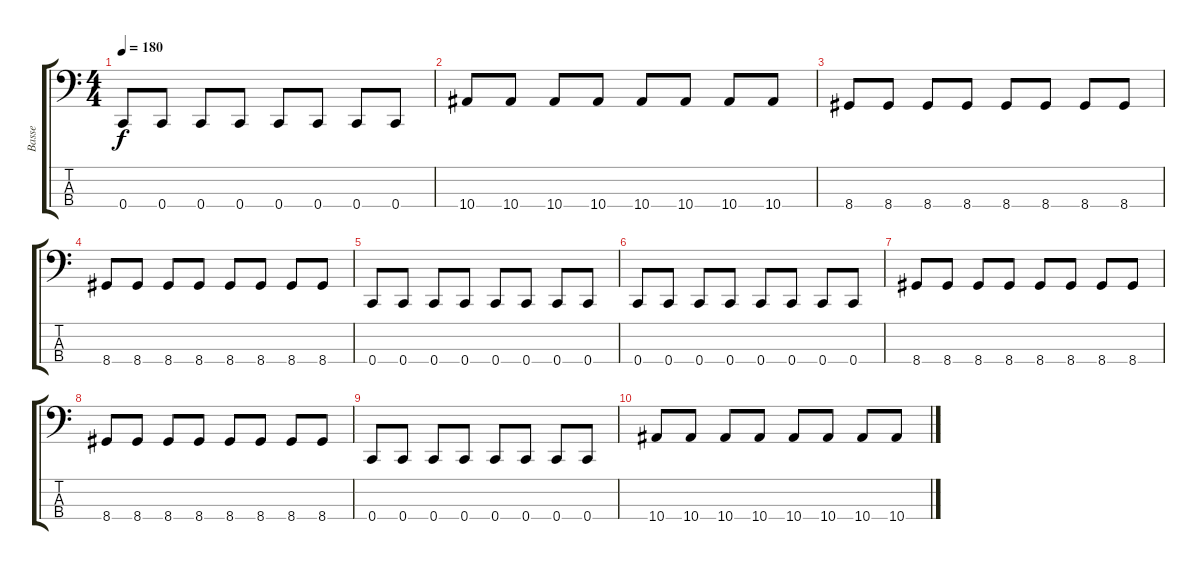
\track ("Basse" "Basse") {instrument electricbasspick}
\staff {score tabs}
\tuning (F2 C2 G1 C1) {hide}
\ts (4 4)
\tempo 180
\clef f4
\ks c
0.4.8{dy f} 0.4.8 0.4.8 0.4.8 0.4.8 0.4.8 0.4.8 0.4.8 |
10.4.8 10.4.8 10.4.8 10.4.8 10.4.8 10.4.8 10.4.8 10.4.8 |
8.4.8 8.4.8 8.4.8 8.4.8 8.4.8 8.4.8 8.4.8 8.4.8 |
8.4.8 8.4.8 8.4.8 8.4.8 8.4.8 8.4.8 8.4.8 8.4.8 |
0.4.8 0.4.8 0.4.8 0.4.8 0.4.8 0.4.8 0.4.8 0.4.8 |
0.4.8 0.4.8 0.4.8 0.4.8 0.4.8 0.4.8 0.4.8 0.4.8 |
8.4.8 8.4.8 8.4.8 8.4.8 8.4.8 8.4.8 8.4.8 8.4.8 |
8.4.8 8.4.8 8.4.8 8.4.8 8.4.8 8.4.8 8.4.8 8.4.8 |
0.4.8 0.4.8 0.4.8 0.4.8 0.4.8 0.4.8 0.4.8 0.4.8 |
10.4.8 10.4.8 10.4.8 10.4.8 10.4.8 10.4.8 10.4.8 10.4.8
